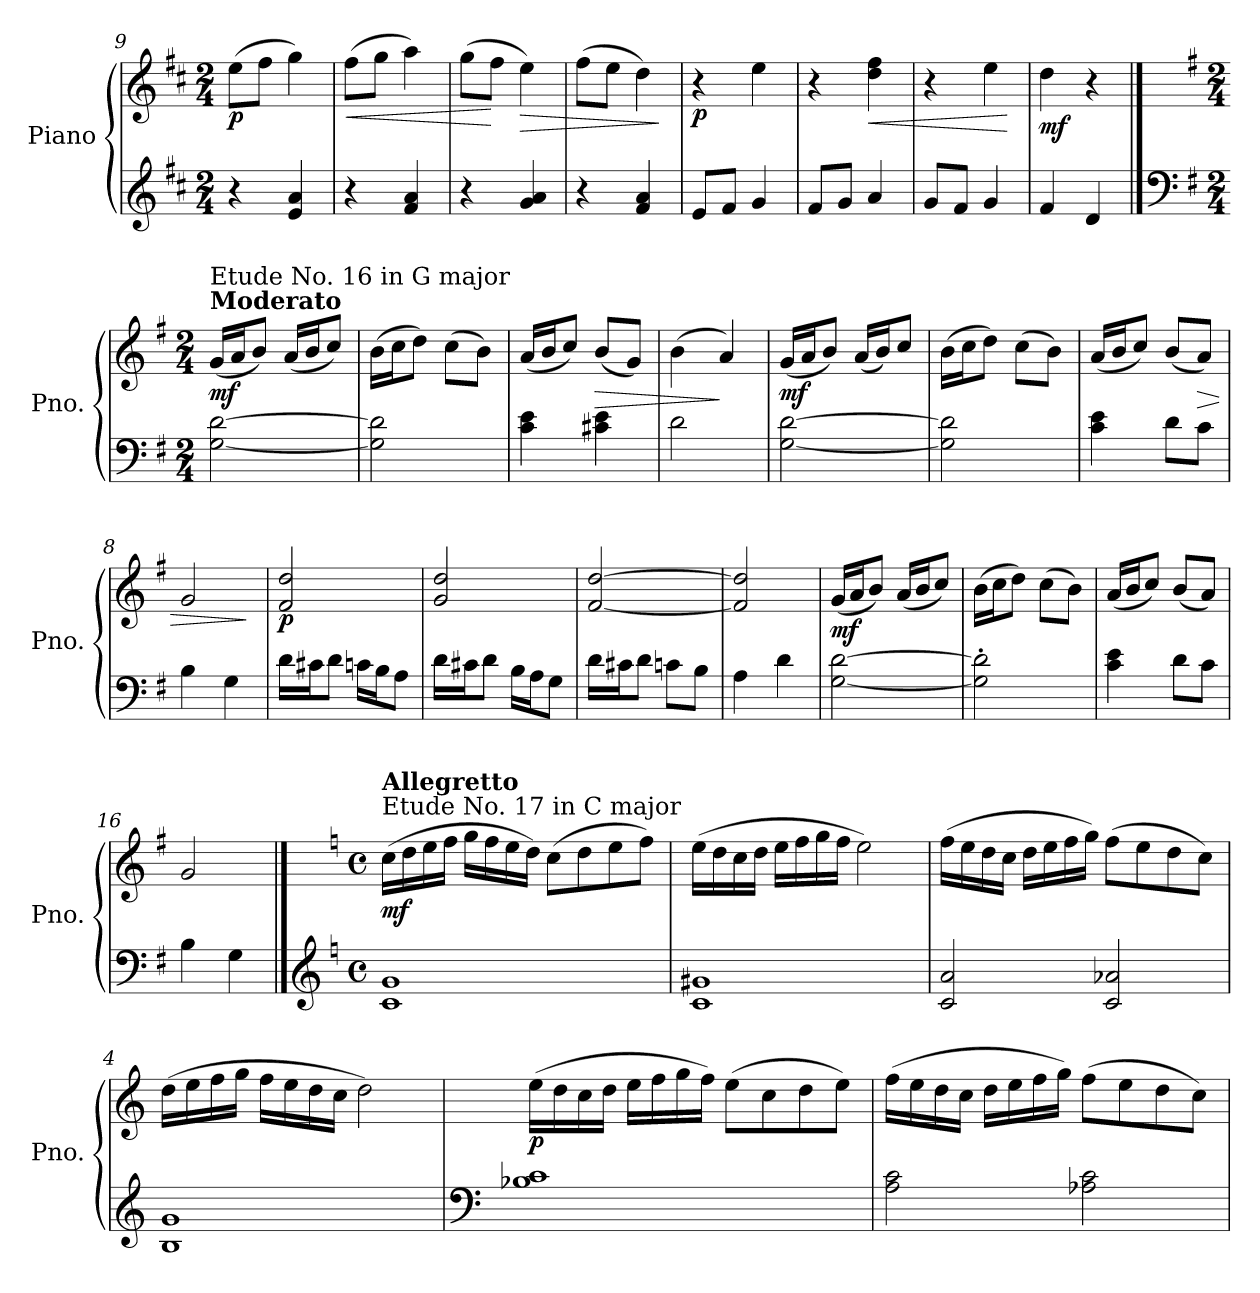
**kern	**kern	**dynam
*part1	*part1	*part1
*staff2	*staff1	*staff1/2
*I"Piano	*	*
*I'Pno.	*	*
!!LO:LB:g=z
*clefG2	*clefG2	*
*k[f#c#]	*k[f#c#]	*
*M2/4	*M2/4	*
=9	=9	=9
!	!	!LO:DY:b
4r	(8ee\L	p
.	8ff#\J	.
4e/<< 4a/<<	4gg\)	.
=10	=10	=10
!	!	!LO:HP:b
4r	(8ff#\L	<
.	8gg\J	.
4f#/<< 4a/<<	4aa\)	.
=11	=11	=11
4r	(8gg\L	.
.	8ff#\J	[
!	!	!LO:HP:b
4g/<< 4a/<<	4ee\)	>
=12	=12	=12
4r	(8ff#\L	.
.	8ee\J	.
4f#/<< 4a/<<	4dd\)	.
.	.	]
=13	=13	=13
!	!	!LO:DY:b
8e</L	4r	p
8f#</J	.	.
4g</	4ee\	.
=14	=14	=14
8f#</L	4r	.
8g</J	.	.
!	!	!LO:HP:b
4a</	4dd\ 4ff#\	<
=15	=15	=15
8g</L	4r	.
8f#</J	.	.
4g</	4ee\	.
.	.	[
=16	=16	=16
!	!	!LO:DY:b
4f#</	4dd\	mf
4d</	4r	.
!!LO:LB:g=z
==1	==1	==1
*clefF4	*	*
*k[f#]	*k[f#]	*
*M2/4	*M2/4	*
!	!LO:TX:a:B:t=Moderato	!
!	!LO:TX:a:t=Etude No. 16 in G major	!
!	!	!LO:DY:b
[2G\<< [2d\<<	(16g/LL	mf
.	16a/J	.
.	8b/J)	.
.	(16a/LL	.
.	16b/J	.
.	8cc/J)	.
=2	=2	=2
2G\]<< 2d\]<<	(16b\LL	.
.	16cc\J	.
.	8dd\J)	.
.	(8cc\L	.
.	8b\J)	.
=3	=3	=3
4c\<< 4e\<<	(16a/LL	.
.	16b/J	.
.	8cc/J)	.
!	!	!LO:HP:b
4c#X\<< 4e\<<	(8b/L	>
.	8g/J)	.
=4	=4	=4
2d<\	(4b\	.
.	4a/)	]
=5	=5	=5
!	!	!LO:DY:b
[2G\<< [2d\<<	(16g/LL	mf
.	16a/J	.
.	8b/J)	.
.	(16a/LL	.
.	16b/J)	.
.	8cc/J	.
!!LO:LB:g=z
=6	=6	=6
2G\]<< 2d\]<<	(16b\LL	.
.	16cc\J	.
.	8dd\J)	.
.	(8cc\L	.
.	8b\J)	.
=7	=7	=7
4c\<< 4e\<<	(16a/LL	.
.	16b/J	.
.	8cc/J)	.
8d<\L	(8b/L	.
!	!	!LO:HP:b
8c<\J	8a/J)	>
=8	=8	=8
4B<\	2g/	.
4G<\	.	.
.	.	]
=9	=9	=9
!	!	!LO:DY:b
16d<\LL	2f#/ 2dd/	p
16c#X<\J	.	.
8d<\J	.	.
16cn<\LL	.	.
16B<\J	.	.
8A<\J	.	.
=10	=10	=10
16d<\LL	2g/ 2dd/	.
16c#X<\J	.	.
8d<\J	.	.
16B<\LL	.	.
16A<\J	.	.
8G<\J	.	.
!!LO:LB:g=z
=11	=11	=11
16d<\LL	[2f#/ [2dd/	.
16c#X<\J	.	.
8d<\J	.	.
8cn<\L	.	.
8B<\J	.	.
=12	=12	=12
4A<\	2f#/] 2dd/]	.
4d<\	.	.
=13	=13	=13
!	!	!LO:DY:b
[2G\<< [2d\<<	(16g/LL	mf
.	16a/J	.
.	8b/J)	.
.	(16a/LL	.
.	16b/J	.
.	8cc/J)	.
=14	=14	=14
2G\]<'< 2d\]<'<	(16b\LL	.
.	16cc\J	.
.	8dd\J)	.
.	(8cc\L	.
.	8b\J)	.
=15	=15	=15
4c\<< 4e\<<	(16a/LL	.
.	16b/J	.
.	8cc/J)	.
8d<\L	(8b/L	.
8c<\J	8a/J)	.
=16	=16	=16
4B<\	2g/	.
4G<\	.	.
!!LO:PB:g=z
==1	==1	==1
*clefG2	*	*
*k[]	*k[]	*
*M4/4	*M4/4	*
*met(c)	*met(c)	*
!	!LO:TX:a:t=Etude No. 17 in C major	!
!	!LO:TX:a:B:t=Allegretto	!
!	!	!LO:DY:b
1c<< 1g<<	(16cc\LL	mf
.	16dd\	.
.	16ee\	.
.	16ff\JJ	.
.	16gg\LL	.
.	16ff\	.
.	16ee\	.
.	16dd\JJ)	.
.	(8cc\L	.
.	8dd\	.
.	8ee\	.
.	8ff\J)	.
=2	=2	=2
1c<< 1g#X<<	(16ee\LL	.
.	16dd\	.
.	16cc\	.
.	16dd\JJ	.
.	16ee\LL	.
.	16ff\	.
.	16gg\	.
.	16ff\JJ	.
.	2ee\)	.
!!LO:LB:g=z
=3	=3	=3
2c/<< 2a/<<	(16ff\LL	.
.	16ee\	.
.	16dd\	.
.	16cc\JJ	.
.	16dd\LL	.
.	16ee\	.
.	16ff\	.
.	16gg\JJ)	.
2c/<< 2a-X/<<	(8ff\L	.
.	8ee\	.
.	8dd\	.
.	8cc\J)	.
=4	=4	=4
1B<< 1g<<	(16dd\LL	.
.	16ee\	.
.	16ff\	.
.	16gg\JJ	.
.	16ff\LL	.
.	16ee\	.
.	16dd\	.
.	16cc\JJ	.
.	2dd\)	.
=5	=5	=5
*clefF4	*	*
!	!	!LO:DY:b
1B-X<< 1c<<	(16ee\LL	p
.	16dd\	.
.	16cc\	.
.	16dd\JJ	.
.	16ee\LL	.
.	16ff\	.
.	16gg\	.
.	16ff\JJ)	.
.	(8ee\L	.
.	8cc\	.
.	8dd\	.
.	8ee\J)	.
!!LO:LB:g=z
=6	=6	=6
2A\<< 2c\<<	(16ff\LL	.
.	16ee\	.
.	16dd\	.
.	16cc\JJ	.
.	16dd\LL	.
.	16ee\	.
.	16ff\	.
.	16gg\JJ)	.
2A-X\<< 2c\<<	(8ff\L	.
.	8ee\	.
.	8dd\	.
.	8cc\J)	.
=	=	=
*-	*-	*-
